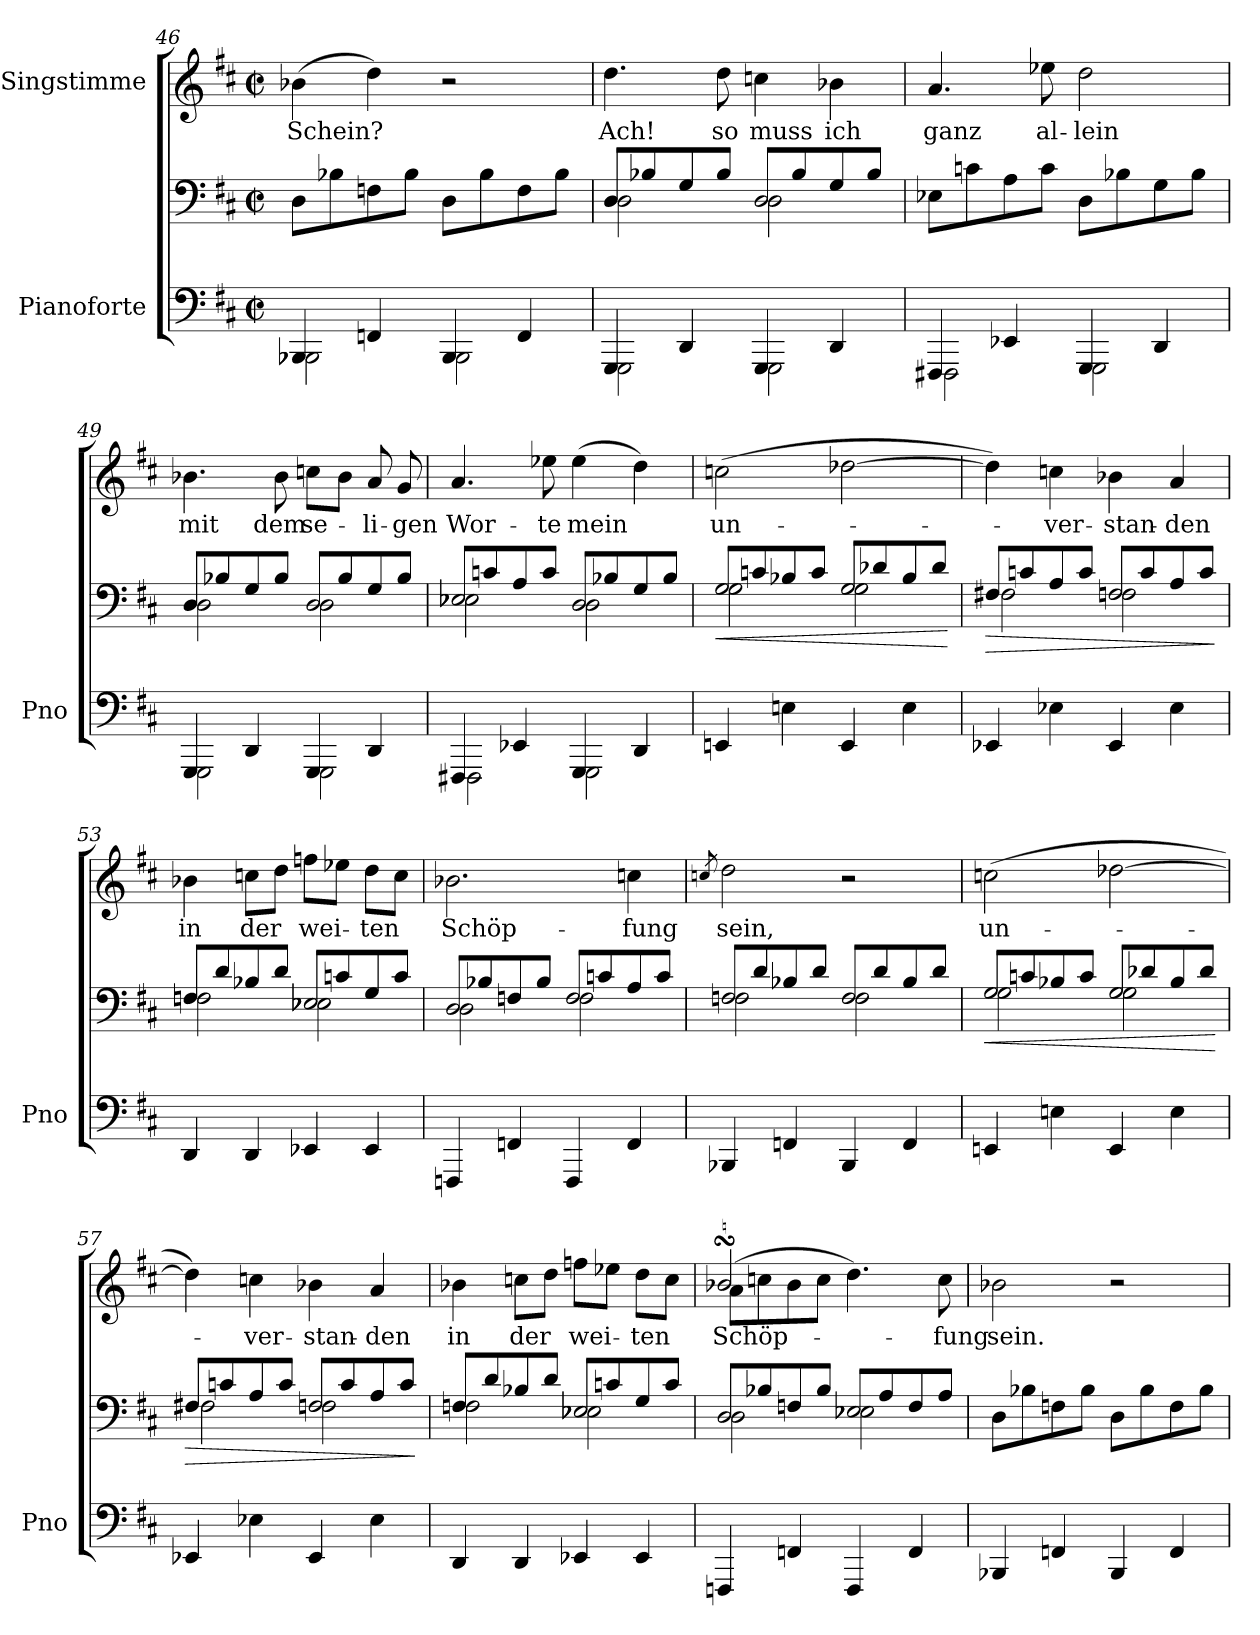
**kern	**kern	**dynam	**kern	**text
*part2	*part2	*part2	*part1	*part1
*staff3	*staff2	*staff2/3	*staff1	*staff1
*I"Pianoforte	*	*	*I"Singstimme	*
*I'Pno	*	*	*	*
*clefF4	*clefF4	*	*clefG2	*
*k[f#c#]	*k[f#c#]	*	*k[f#c#]	*
*M2/2	*M2/2	*	*M2/2	*
*met(c|)	*met(c|)	*	*met(c|)	*
=46	=46	=46	=46	=46
*^	*	*	*	*
4BBB-X/	2BBB-\	8D\L	.	(4b-X\	Schein?
.	.	8B-X\	.	.	.
4FFn/	.	8Fn\	.	4dd\)	.
.	.	8B-\J	.	.	.
4BBB-/	2BBB-\	8D\L	.	2r	.
.	.	8B-\	.	.	.
4FF/	.	8F\	.	.	.
.	.	8B-\J	.	.	.
=47	=47	=47	=47	=47	=47
!	!	!LO:N:head=open	!	!	!
*	*	*^	*	*	*
4GGG/	2GGG\	8D/L	2D\	.	4.dd\	Ach!
.	.	8B-X/	.	.	.	.
4DD/	.	8G/	.	.	.	.
.	.	8B-/J	.	.	8dd\	so
!	!	!LO:N:head=open	!	!	!	!
4GGG/	2GGG\	8D/L	2D\	.	4ccn\	muss
.	.	8B-/	.	.	.	.
4DD/	.	8G/	.	.	4b-X\	ich
.	.	8B-/J	.	.	.	.
*	*	*v	*v	*	*	*
=48	=48	=48	=48	=48	=48
4FFF#X/	2FFF#\	8E-X\L	.	4.a/	ganz
.	.	8cn\	.	.	.
4EE-X/	.	8A\	.	.	.
.	.	8c\J	.	8ee-X\	al-
4GGG/	2GGG\	8D\L	.	2dd\	-lein
.	.	8B-X\	.	.	.
4DD/	.	8G\	.	.	.
.	.	8B-\J	.	.	.
=49	=49	=49	=49	=49	=49
!	!	!LO:N:head=open	!	!	!
*	*	*^	*	*	*
4GGG/	2GGG\	8D/L	2D\	.	4.b-X\	mit
.	.	8B-X/	.	.	.	.
4DD/	.	8G/	.	.	.	.
.	.	8B-/J	.	.	8b-\	dem
!	!	!LO:N:head=open	!	!	!	!
4GGG/	2GGG\	8D/L	2D\	.	8ccn\L	se-
.	.	8B-/	.	.	8b-\J	.
4DD/	.	8G/	.	.	8a/	-li-
.	.	8B-/J	.	.	8g/	-gen
=50	=50	=50	=50	=50	=50	=50
!	!	!LO:N:head=open	!	!	!	!
4FFF#X/	2FFF#\	8E-X/L	2E-\	.	4.a/	Wor-
.	.	8cn/	.	.	.	.
4EE-X/	.	8A/	.	.	.	.
.	.	8c/J	.	.	8ee-X\	-te
!	!	!LO:N:head=open	!	!	!	!
4GGG/	2GGG\	8D/L	2D\	.	(4ee-\	mein
.	.	8B-X/	.	.	.	.
4DD/	.	8G/	.	.	4dd\)	.
.	.	8B-/J	.	.	.	.
*v	*v	*	*	*	*	*
=51	=51	=51	=51	=51	=51
!	!LO:N:head=open	!	!LO:HP:b	!	!
4EEn/	8G/L	2G\	<	(2ccn\	un-
.	8cn/	.	.	.	.
4En\	8B-X/	.	.	.	.
.	8c/J	.	.	.	.
!	!LO:N:head=open	!	!	!	!
4EE/	8G/L	2G\	.	[2dd-X\	.
.	8d-X/	.	.	.	.
4E\	8B-/	.	.	.	.
.	8d-/J	.	.	.	.
*	*v	*v	*	*	*
.	.	[	.	.
=52	=52	=52	=52	=52
!	!LO:N:head=open	!LO:HP:b	!	!
*	*^	*	*	*
4EE-X/	8F#X/L	2F#\	>	4dd-\])	.
.	8cn/	.	.	.	.
4E-X\	8A/	.	.	4ccn\	-ver-
.	8c/J	.	.	.	.
!	!LO:N:head=open	!	!	!	!
4EE-/	8Fn/L	2F\	.	4b-X\	-stan-
.	8c/	.	.	.	.
4E-\	8A/	.	.	4a/	-den
.	8c/J	.	.	.	.
*	*v	*v	*	*	*
.	.	]	.	.
=53	=53	=53	=53	=53
!	!LO:N:head=open	!	!	!
*	*^	*	*	*
4DD/	8Fn/L	2F\	.	4b-X\	in
.	8d/	.	.	.	.
4DD/	8B-X/	.	.	8ccn\L	der
.	8d/J	.	.	8dd\J	.
!	!LO:N:head=open	!	!	!	!
4EE-X/	8E-X/L	2E-\	.	8ffn\L	wei-
.	8cn/	.	.	8ee-X\J	.
4EE-/	8G/	.	.	8dd\L	-ten
.	8c/J	.	.	8cc\J	.
=54	=54	=54	=54	=54	=54
!	!LO:N:head=open	!	!	!	!
4FFFn/	8D/L	2D\	.	2.b-X\	Schöp-
.	8B-X/	.	.	.	.
4FFn/	8Fn/	.	.	.	.
.	8B-/J	.	.	.	.
!	!LO:N:head=open	!	!	!	!
4FFF/	8F/L	2F\	.	.	.
.	8cn/	.	.	.	.
4FF/	8A/	.	.	4ccn\	-fung
.	8c/J	.	.	.	.
=55	=55	=55	=55	=55	=55
.	.	.	.	8qccn/	.
!	!LO:N:head=open	!	!	!	!
4BBB-X/	8Fn/L	2F\	.	2dd\	sein,
.	8d/	.	.	.	.
4FFn/	8B-X/	.	.	.	.
.	8d/J	.	.	.	.
!	!LO:N:head=open	!	!	!	!
4BBB-/	8F/L	2F\	.	2r	.
.	8d/	.	.	.	.
4FF/	8B-/	.	.	.	.
.	8d/J	.	.	.	.
=56	=56	=56	=56	=56	=56
!	!LO:N:head=open	!	!LO:HP:b	!	!
4EEn/	8G/L	2G\	<	(2ccn\	un-
.	8cn/	.	.	.	.
4En\	8B-X/	.	.	.	.
.	8c/J	.	.	.	.
!	!LO:N:head=open	!	!	!	!
4EE/	8G/L	2G\	.	[2dd-X\	.
.	8d-X/	.	.	.	.
4E\	8B-/	.	.	.	.
.	8d-/J	.	.	.	.
*	*v	*v	*	*	*
.	.	[	.	.
=57	=57	=57	=57	=57
!	!LO:N:head=open	!LO:HP:b	!	!
*	*^	*	*	*
4EE-X/	8F#X/L	2F#\	>	4dd-\])	.
.	8cn/	.	.	.	.
4E-X\	8A/	.	.	4ccn\	-ver-
.	8c/J	.	.	.	.
!	!LO:N:head=open	!	!	!	!
4EE-/	8Fn/L	2F\	.	4b-X\	-stan-
.	8c/	.	.	.	.
4E-\	8A/	.	.	4a/	-den
.	8c/J	.	.	.	.
*	*v	*v	*	*	*
.	.	]	.	.
=58	=58	=58	=58	=58
!	!LO:N:head=open	!	!	!
*	*^	*	*	*
4DD/	8Fn/L	2F\	.	4b-X\	in
.	8d/	.	.	.	.
4DD/	8B-X/	.	.	8ccn\L	der
.	8d/J	.	.	8dd\J	.
!	!LO:N:head=open	!	!	!	!
4EE-X/	8E-X/L	2E-\	.	8ffn\L	wei-
.	8cn/	.	.	8ee-X\J	.
4EE-/	8G/	.	.	8dd\L	-ten
.	8c/J	.	.	8cc\J	.
=59	=59	=59	=59	=59	=59
!	!LO:N:head=open	!	!	!	!
*	*	*	*	*^	*
4FFFn/	8D/L	2D\	.	(2b-XsSSs/	8aL	Schöp-
.	8B-X/	.	.	.	8ccn	.
4FFn/	8Fn/	.	.	.	8b-	.
.	8B-/J	.	.	.	8ccJ	.
!	!LO:N:head=open	!	!	!	!	!
4FFF/	8E-X/L	2E-\	.	4.dd\)	2ryy	.
.	8A/	.	.	.	.	.
4FF/	8F/	.	.	.	.	.
.	8A/J	.	.	8cc\	.	-fung
*	*v	*v	*	*	*	*
*	*	*	*v	*v	*
=60	=60	=60	=60	=60
4BBB-X/	8D\L	.	2b-X\	sein.
.	8B-X\	.	.	.
4FFn/	8Fn\	.	.	.
.	8B-\J	.	.	.
4BBB-/	8D\L	.	2r	.
.	8B-\	.	.	.
4FF/	8F\	.	.	.
.	8B-\J	.	.	.
=	=	=	=	=
*-	*-	*-	*-	*-
